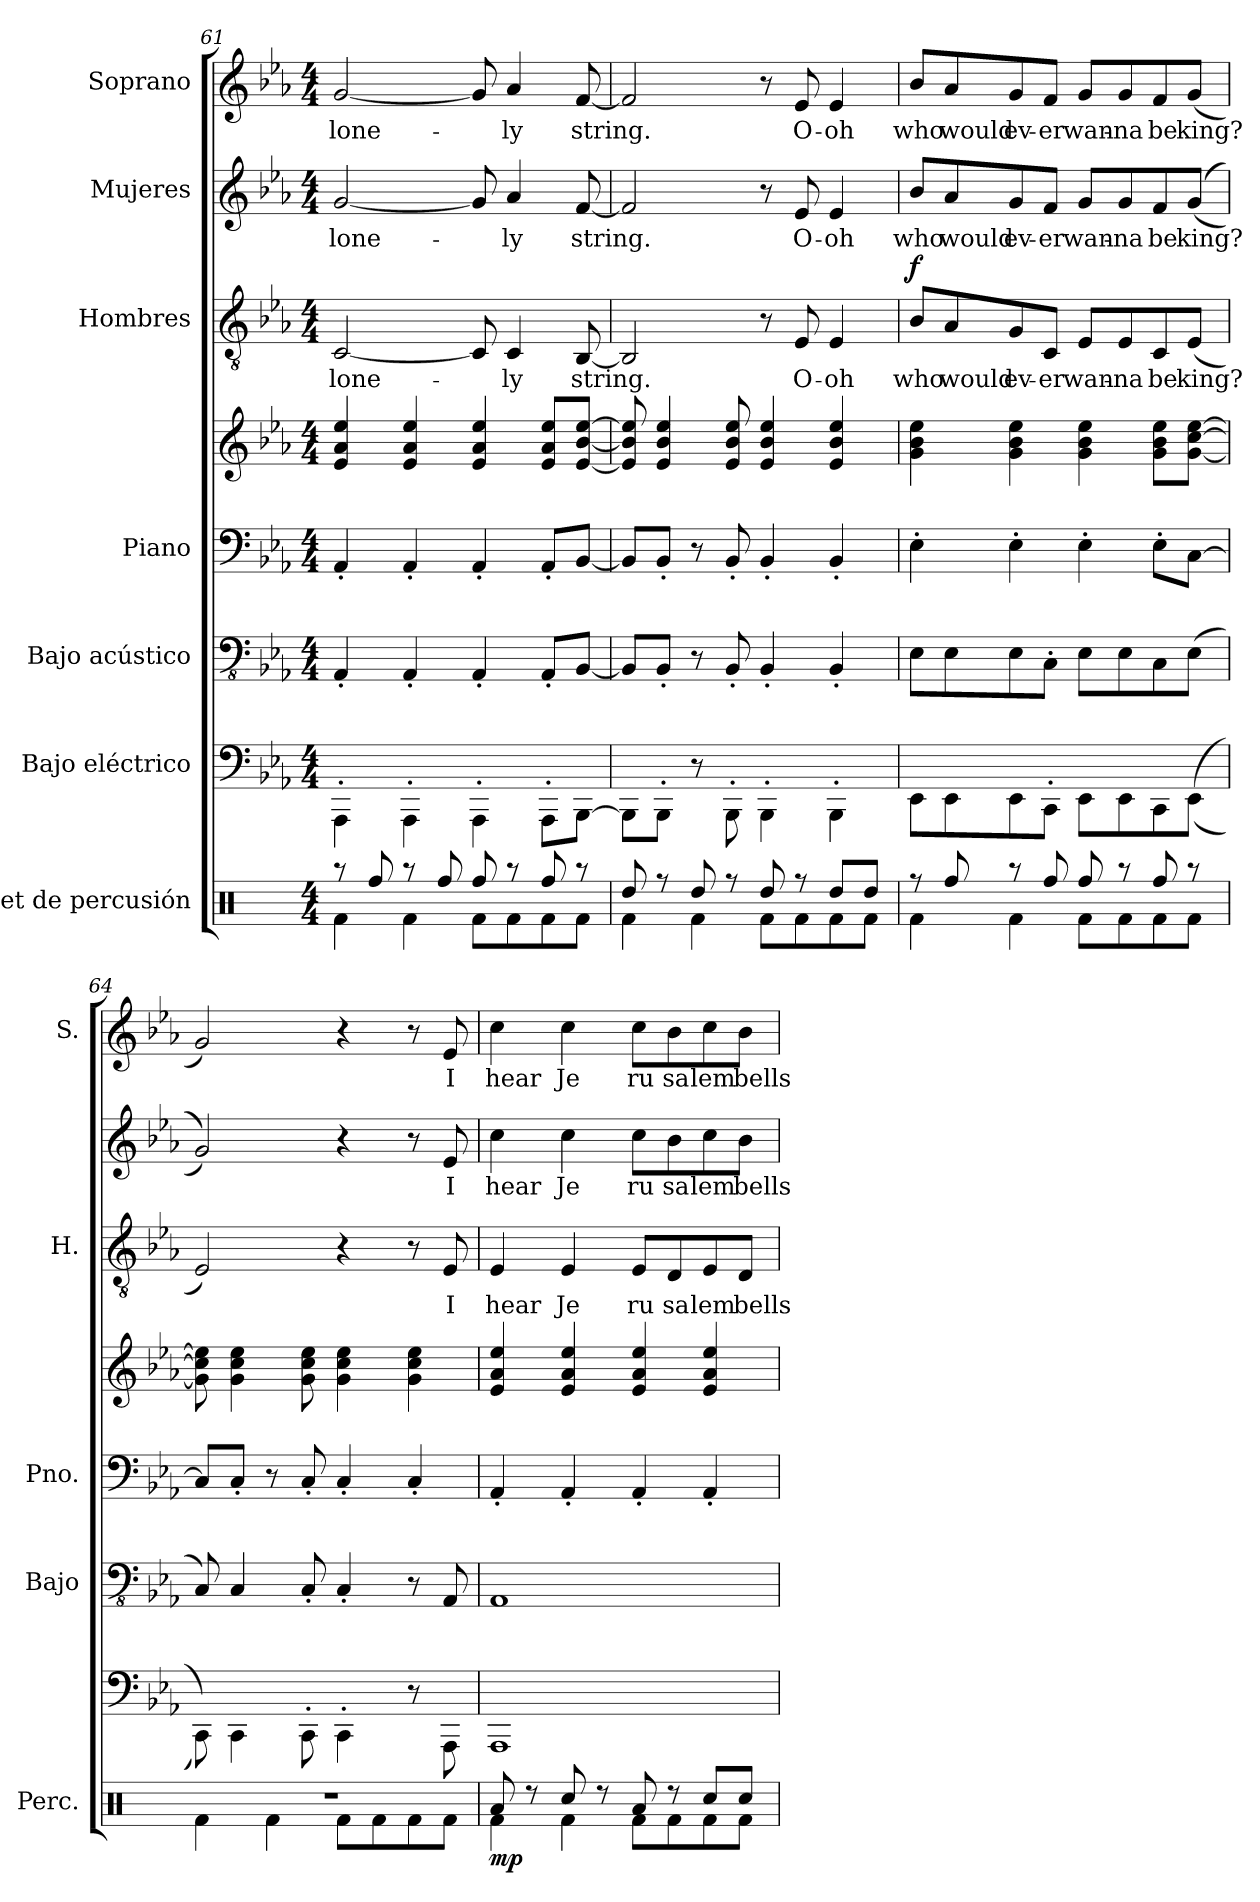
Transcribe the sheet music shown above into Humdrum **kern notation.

**kern	**dynam	**kern	**kern	**kern	**kern	**kern	**text	**dynam	**kern	**text	**kern	**text
*part7	*part7	*part6	*part5	*part4	*part4	*part3	*part3	*part3	*part2	*part2	*part1	*part1
*staff8	*staff8	*staff7	*staff6	*staff5	*staff4	*staff3	*staff3	*staff3	*staff2	*staff2	*staff1	*staff1
*I"Set de percusión	*	*I"Bajo eléctrico	*I"Bajo acústico	*I"Piano	*	*I"Hombres	*	*	*I"Mujeres	*	*I"Soprano	*
*I'Perc.	*	*	*I'Bajo	*I'Pno.	*	*I'H.	*	*	*	*	*I'S.	*
*clefX	*	*	*clefFv4	*clefF4	*clefG2	*clefGv2	*	*	*clefG2	*	*clefG2	*
*	*	*ITrd7c12	*	*	*	*	*	*	*	*	*	*
*k[]	*	*k[b-e-a-]	*k[b-e-a-]	*k[b-e-a-]	*k[b-e-a-]	*k[b-e-a-]	*	*	*k[b-e-a-]	*	*k[b-e-a-]	*
*M4/4	*	*M4/4	*M4/4	*M4/4	*M4/4	*M4/4	*	*	*M4/4	*	*M4/4	*
=61	=61	=61	=61	=61	=61	=61	=61	=61	=61	=61	=61	=61
*^	*	*	*	*	*	*	*	*	*	*	*	*
!	!	!	!	!	!	!	!	!LO:LY:b	!	!	!LO:LY:b	!	!LO:LY:b
8r	4Rf\	.	4AAAA-'\	4AAA-'/	4AA-'/	4e-/ 4a-/ 4ee-/	[2C/	lone-	.	[2g/	-lone-	[2g/	-lone-
8Rff/	.	.	.	.	.	.	.	.	.	.	.	.	.
8r	4Rf\	.	4AAAA-'\	4AAA-'/	4AA-'/	4e-/ 4a-/ 4ee-/	.	.	.	.	.	.	.
8Rff/	.	.	.	.	.	.	.	.	.	.	.	.	.
8Rff/	8Rf\L	.	4AAAA-'\	4AAA-'/	4AA-'/	4e-/ 4a-/ 4ee-/	8C/]	.	.	8g/]	.	8g/]	.
!	!	!	!	!	!	!	!	!LO:LY:b	!	!	!LO:LY:b	!	!LO:LY:b
8r	8Rf\	.	.	.	.	.	4C/	-ly	.	4a-/	-ly	4a-/	-ly
8Rff/	8Rf\	.	8AAAA-'\L	8AAA-'/L	8AA-'/L	8e-/ 8a-/ 8ee-/L	.	.	.	.	.	.	.
!	!	!	!	!	!	!	!	!LO:LY:b	!	!	!LO:LY:b	!	!LO:LY:b
8r	8Rf\J	.	[8BBBB-\J	[8BBB-/J	[8BB-/J	[8e-/ [8b-/ [8ee-/J	[8BB-/	string.	.	[8f/	string.	[8f/	string.
!!LO:PB:g=z
=62	=62	=62	=62	=62	=62	=62	=62	=62	=62	=62	=62	=62	=62
8Rdd/	4Rf\	.	8BBBB-\L]	8BBB-/L]	8BB-/L]	8e-/] 8b-/] 8ee-/]	2BB-/]	.	.	2f/]	.	2f/]	.
8r	.	.	8BBBB-'\J	8BBB-'/J	8BB-'/J	4e-/ 4b-/ 4ee-/	.	.	.	.	.	.	.
8Rdd/	4Rf\	.	8r	8r	8r	.	.	.	.	.	.	.	.
8r	.	.	8BBBB-'\	8BBB-'/	8BB-'/	8e-/ 8b-/ 8ee-/	.	.	.	.	.	.	.
8Rdd/	8Rf\L	.	4BBBB-'\	4BBB-'/	4BB-'/	4e-/ 4b-/ 4ee-/	8r	.	.	8r	.	8r	.
!	!	!	!	!	!	!	!	!LO:LY:b	!	!	!LO:LY:b	!	!LO:LY:b
8r	8Rf\	.	.	.	.	.	8E-/	O-	.	8e-/	O-	8e-/	O-
!	!	!	!	!	!	!	!	!LO:LY:b	!	!	!LO:LY:b	!	!LO:LY:b
8Rdd/L	8Rf\	.	4BBBB-'\	4BBB-'/	4BB-'/	4e-/ 4b-/ 4ee-/	4E-/	-oh	.	4e-/	-oh	4e-/	-oh
8Rdd/J	8Rf\J	.	.	.	.	.	.	.	.	.	.	.	.
=63	=63	=63	=63	=63	=63	=63	=63	=63	=63	=63	=63	=63	=63
!	!	!	!	!	!	!	!	!LO:LY:b	!LO:DY:b	!	!LO:LY:b	!	!LO:LY:b
8r	4Rf\	.	8EEE-\L	8EE-\L	4E-'\	4g\ 4b-\ 4ee-\	8B-/L	who	f	8b-/L	who	8b-/L	who
!	!	!	!	!	!	!	!	!LO:LY:b	!	!	!LO:LY:b	!	!LO:LY:b
8Rff/	.	.	8EEE-\	8EE-\	.	.	8A-/	would	.	8a-/	would	8a-/	would
!	!	!	!	!	!	!	!	!LO:LY:b	!	!	!LO:LY:b	!	!LO:LY:b
8r	4Rf\	.	8EEE-\	8EE-\	4E-'\	4g\ 4b-\ 4ee-\	8G/	ev-	.	8g/	ev-	8g/	ev-
!	!	!	!	!	!	!	!	!LO:LY:b	!	!	!LO:LY:b	!	!LO:LY:b
8Rff/	.	.	8CCC'\J	8CC'\J	.	.	8C/J	-er	.	8f/J	-er	8f/J	-er
!	!	!	!	!	!	!	!	!LO:LY:b	!	!	!LO:LY:b	!	!LO:LY:b
8Rff/	8Rf\L	.	8EEE-\L	8EE-\L	4E-'\	4g\ 4b-\ 4ee-\	8E-/L	wan-	.	8g/L	wan-	8g/L	wan-
!	!	!	!	!	!	!	!	!LO:LY:b	!	!	!LO:LY:b	!	!LO:LY:b
8r	8Rf\	.	8EEE-\	8EE-\	.	.	8E-/	-na	.	8g/	-na	8g/	-na
!	!	!	!	!	!	!	!	!LO:LY:b	!	!	!LO:LY:b	!	!LO:LY:b
8Rff/	8Rf\	.	8CCC\	8CC\	8E-'\L	8g\ 8b-\ 8ee-\L	8C/	be	.	8f/	be	8f/	be
!	!	!	!	!	!	!	!	!LO:LY:b	!	!	!LO:LY:b	!	!LO:LY:b
8r	8Rf\J	.	((8EEE-\J	(8EE-\J	[8C\J	[8g\ [8cc\ [8ee-\J	(8E-/J	king?	.	((8g/J	king?	(8g/J	king?
=64	=64	=64	=64	=64	=64	=64	=64	=64	=64	=64	=64	=64	=64
1r	4Rf\	.	8CCC\))	8CC/)	8C/L]	8g\] 8cc\] 8ee-\]	2E-/)	.	.	2g/))	.	2g/)	.
.	.	.	4CCC\	4CC/	8C'/J	4g\ 4cc\ 4ee-\	.	.	.	.	.	.	.
.	4Rf\	.	.	.	8r	.	.	.	.	.	.	.	.
.	.	.	8CCC'\	8CC'/	8C'/	8g\ 8cc\ 8ee-\	.	.	.	.	.	.	.
.	8Rf\L	.	4CCC'\	4CC'/	4C'/	4g\ 4cc\ 4ee-\	4r	.	.	4r	.	4r	.
.	8Rf\	.	.	.	.	.	.	.	.	.	.	.	.
.	8Rf\	.	8r	8r	4C'/	4g\ 4cc\ 4ee-\	8r	.	.	8r	.	8r	.
!	!	!	!	!	!	!	!	!LO:LY:b	!	!	!LO:LY:b	!	!LO:LY:b
.	8Rf\J	.	8AAAA-\	8AAA-/	.	.	8E-/	I	.	8e-/	I	8e-/	I
!!LO:PB:g=z
=65	=65	=65	=65	=65	=65	=65	=65	=65	=65	=65	=65	=65	=65
!	!	!LO:DY:b	!	!	!	!	!	!LO:LY:b	!	!	!LO:LY:b	!	!LO:LY:b
8Ra/	4Rf\	mp	1AAAA-	1AAA-	4AA-'/	4e-/ 4a-/ 4ee-/	4E-/	hear	.	4cc\	hear	4cc\	hear
8r	.	.	.	.	.	.	.	.	.	.	.	.	.
!	!	!	!	!	!	!	!	!LO:LY:b	!	!	!LO:LY:b	!	!LO:LY:b
8Rcc/	4Rf\	.	.	.	4AA-'/	4e-/ 4a-/ 4ee-/	4E-/	Je	.	4cc\	Je	4cc\	Je
8r	.	.	.	.	.	.	.	.	.	.	.	.	.
!	!	!	!	!	!	!	!	!LO:LY:b	!	!	!LO:LY:b	!	!LO:LY:b
8Ra/	8Rf\L	.	.	.	4AA-'/	4e-/ 4a-/ 4ee-/	8E-/L	ru	.	8cc\L	ru	8cc\L	ru
!	!	!	!	!	!	!	!	!LO:LY:b	!	!	!LO:LY:b	!	!LO:LY:b
8r	8Rf\	.	.	.	.	.	8D/	sa	.	8b-\	sa	8b-\	sa
!	!	!	!	!	!	!	!	!LO:LY:b	!	!	!LO:LY:b	!	!LO:LY:b
8Rcc/L	8Rf\	.	.	.	4AA-'/	4e-/ 4a-/ 4ee-/	8E-/	lem	.	8cc\	lem	8cc\	lem
!	!	!	!	!	!	!	!	!LO:LY:b	!	!	!LO:LY:b	!	!LO:LY:b
8Rcc/J	8Rf\J	.	.	.	.	.	8D/J	bells	.	8b-\J	bells	8b-\J	bells
*v	*v	*	*	*	*	*	*	*	*	*	*	*	*
=	=	=	=	=	=	=	=	=	=	=	=	=
*-	*-	*-	*-	*-	*-	*-	*-	*-	*-	*-	*-	*-
